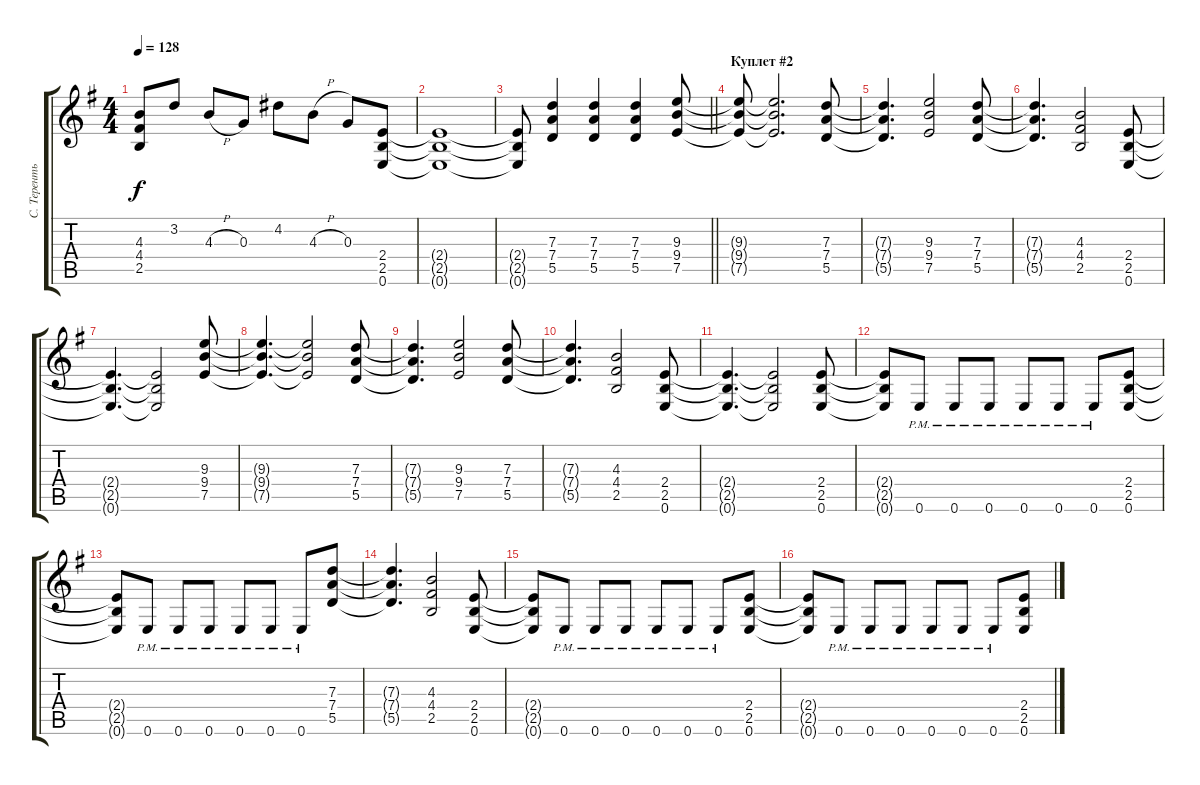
\track ("С. Терентьев" "С. Теренть") {instrument distortionguitar}
\staff {score tabs}
\tuning (E4 B3 G3 D3 A2 E2) {hide}
\ts (4 4)
\tempo 128
\clef g2
\ks g
(4.3{t} 4.4{t} 2.5{t}).8{dy f} 3.2.8 4.3{h}.8 0.3.8 4.2.8 4.3{h}.8 0.3.8 (2.4 2.5 0.6).8 |
(2.4{t} 2.5{t} 0.6{t}).1 |
\barLineRight lightlight
(2.4{t} 2.5{t} 0.6{t}).8 (7.3 7.4 5.5).4 (7.3 7.4 5.5).4 (7.3 7.4 5.5).4 (9.3 9.4 7.5).8 |
\section ("" "Куплет #2")
(9.3{t} 9.4{t} 7.5{t}).8 (9.3{t} 9.4{t} 7.5{t}).2{d} (7.3 7.4 5.5).8 |
(7.3{t} 7.4{t} 5.5{t}).4{d} (9.3 9.4 7.5).2 (7.3 7.4 5.5).8 |
(7.3{t} 7.4{t} 5.5{t}).4{d} (4.3 4.4 2.5).2 (2.4 2.5 0.6).8 |
(2.4{t} 2.5{t} 0.6{t}).4{d} (2.4{t} 2.5{t} 0.6{t}).2 (9.3 9.4 7.5).8 |
(9.3{t} 9.4{t} 7.5{t}).4{d} (9.3{t} 9.4{t} 7.5{t}).2 (7.3 7.4 5.5).8 |
(7.3{t} 7.4{t} 5.5{t}).4{d} (9.3 9.4 7.5).2 (7.3 7.4 5.5).8 |
(7.3{t} 7.4{t} 5.5{t}).4{d} (4.3 4.4 2.5).2 (2.4 2.5 0.6).8 |
(2.4{t} 2.5{t} 0.6{t}).4{d} (2.4{t} 2.5{t} 0.6{t}).2 (2.4 2.5 0.6).8 |
(2.4{t} 2.5{t} 0.6{t}).8 0.6{pm}.8 0.6{pm}.8 0.6{pm}.8 0.6{pm}.8 0.6{pm}.8 0.6{pm}.8 (2.4 2.5 0.6).8 |
(2.4{t} 2.5{t} 0.6{t}).8 0.6{pm}.8 0.6{pm}.8 0.6{pm}.8 0.6{pm}.8 0.6{pm}.8 0.6{pm}.8 (7.3 7.4 5.5).8 |
(7.3{t} 7.4{t} 5.5{t}).4{d} (4.3 4.4 2.5).2 (2.4 2.5 0.6).8 |
(2.4{t} 2.5{t} 0.6{t}).8 0.6{pm}.8 0.6{pm}.8 0.6{pm}.8 0.6{pm}.8 0.6{pm}.8 0.6{pm}.8 (2.4 2.5 0.6).8 |
(2.4{t} 2.5{t} 0.6{t}).8 0.6{pm}.8 0.6{pm}.8 0.6{pm}.8 0.6{pm}.8 0.6{pm}.8 0.6{pm}.8 (2.4 2.5 0.6).8
